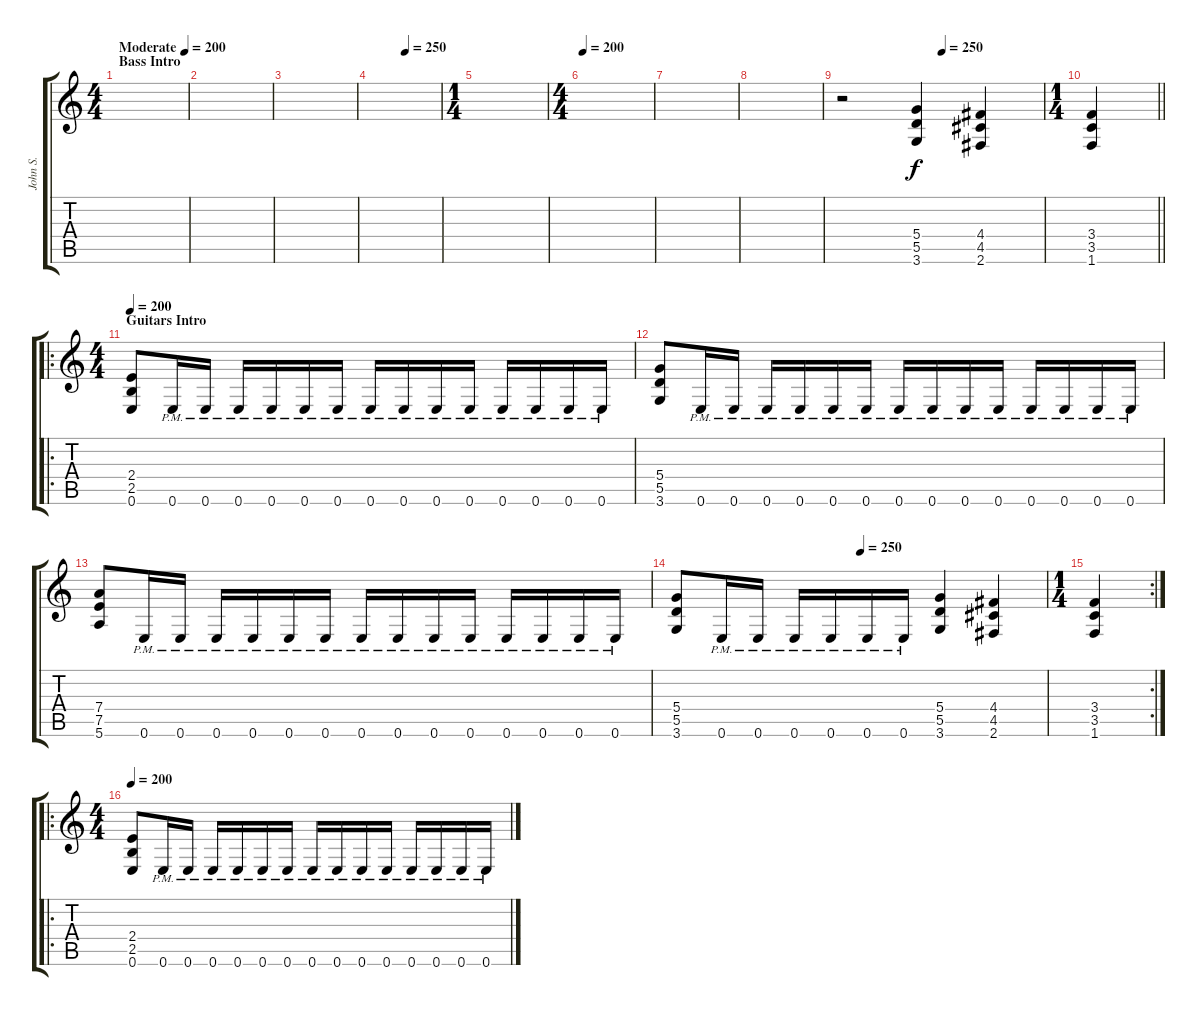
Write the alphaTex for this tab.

\track ("John S." "John S.") {instrument overdrivenguitar}
\staff {score tabs}
\tuning (E4 B3 G3 D3 A2 E2) {hide}
\ts (4 4)
\section ("" "Bass Intro")
\tempo (200 "Moderate")
\clef g2
\ks c
|
|
|
\tempo (250 0.5)
|
\ts (1 4)
|
\ts (4 4)
\tempo 200
|
|
|
\tempo (250 0.5)
r.2 (5.4 5.5 3.6).4 (4.4 4.5 2.6).4 |
\ts (1 4)
\barLineRight lightlight
(3.4 3.5 1.6).4 |
\ro
\ts (4 4)
\section ("" "Guitars Intro")
\tempo 200
(2.4 2.5 0.6).8 0.6{pm}.16 0.6{pm}.16 0.6{pm}.16 0.6{pm}.16 0.6{pm}.16 0.6{pm}.16 0.6{pm}.16 0.6{pm}.16 0.6{pm}.16 0.6{pm}.16 0.6{pm}.16 0.6{pm}.16 0.6{pm}.16 0.6{pm}.16 |
(5.4 5.5 3.6).8 0.6{pm}.16 0.6{pm}.16 0.6{pm}.16 0.6{pm}.16 0.6{pm}.16 0.6{pm}.16 0.6{pm}.16 0.6{pm}.16 0.6{pm}.16 0.6{pm}.16 0.6{pm}.16 0.6{pm}.16 0.6{pm}.16 0.6{pm}.16 |
(7.4 7.5 5.6).8 0.6{pm}.16 0.6{pm}.16 0.6{pm}.16 0.6{pm}.16 0.6{pm}.16 0.6{pm}.16 0.6{pm}.16 0.6{pm}.16 0.6{pm}.16 0.6{pm}.16 0.6{pm}.16 0.6{pm}.16 0.6{pm}.16 0.6{pm}.16 |
\tempo (250 0.5)
(5.4 5.5 3.6).8 0.6{pm}.16 0.6{pm}.16 0.6{pm}.16 0.6{pm}.16 0.6{pm}.16 0.6{pm}.16 (5.4 5.5 3.6).4 (4.4 4.5 2.6).4 |
\rc 2
\ts (1 4)
(3.4 3.5 1.6).4 |
\ro
\ts (4 4)
\tempo 200
(2.4 2.5 0.6).8 0.6{pm}.16 0.6{pm}.16 0.6{pm}.16 0.6{pm}.16 0.6{pm}.16 0.6{pm}.16 0.6{pm}.16 0.6{pm}.16 0.6{pm}.16 0.6{pm}.16 0.6{pm}.16 0.6{pm}.16 0.6{pm}.16 0.6{pm}.16
